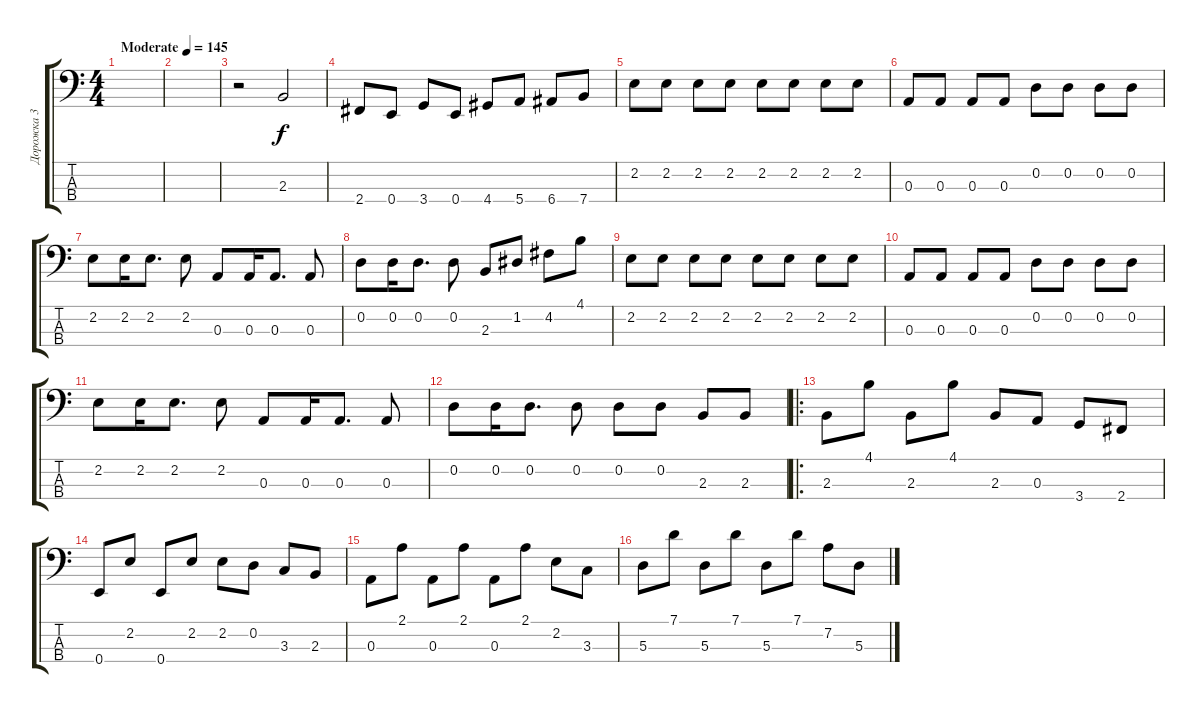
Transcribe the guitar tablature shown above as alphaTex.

\track ("Дорожка 3" "Дорожка 3") {instrument electricbassfinger}
\staff {score tabs}
\tuning (G2 D2 A1 E1) {hide}
\ts (4 4)
\tempo (145 "Moderate")
\clef f4
\ks c
|
|
r.2 2.3.2 |
2.4.8 0.4.8 3.4.8 0.4.8 4.4.8 5.4.8 6.4.8 7.4.8 |
2.2.8 2.2.8 2.2.8 2.2.8 2.2.8 2.2.8 2.2.8 2.2.8 |
0.3.8 0.3.8 0.3.8 0.3.8 0.2.8 0.2.8 0.2.8 0.2.8 |
2.2.8 2.2.16 2.2.8{d} 2.2.8 0.3.8 0.3.16 0.3.8{d} 0.3.8 |
0.2.8 0.2.16 0.2.8{d} 0.2.8 2.3.8 1.2.8 4.2.8 4.1.8 |
2.2.8 2.2.8 2.2.8 2.2.8 2.2.8 2.2.8 2.2.8 2.2.8 |
0.3.8 0.3.8 0.3.8 0.3.8 0.2.8 0.2.8 0.2.8 0.2.8 |
2.2.8 2.2.16 2.2.8{d} 2.2.8 0.3.8 0.3.16 0.3.8{d} 0.3.8 |
0.2.8 0.2.16 0.2.8{d} 0.2.8 0.2.8 0.2.8 2.3.8 2.3.8 |
\ro
2.3.8 4.1.8 2.3.8 4.1.8 2.3.8 0.3.8 3.4.8 2.4.8 |
0.4.8 2.2.8 0.4.8 2.2.8 2.2.8 0.2.8 3.3.8 2.3.8 |
0.3.8 2.1.8 0.3.8 2.1.8 0.3.8 2.1.8 2.2.8 3.3.8 |
5.3.8 7.1.8 5.3.8 7.1.8 5.3.8 7.1.8 7.2.8 5.3.8
